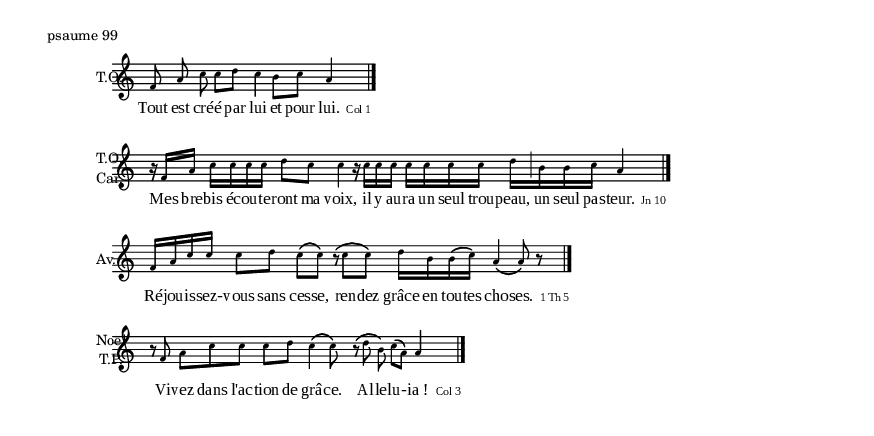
\version "2.12.0"
 \include "definitions.ly"
 \markup {psaume 99 }



\relative a' { 
	\new Staff {
		\cadenzaOn
		\set Staff.instrumentName = \markup{ \center-column { T.O. } }
		\times 2/3 { f8 a c }
		c[ d]
		c4
		b8[ c]
		a4
		\endBar
	}
	\addlyrics {
		Tout est cré -- é par lui et pour lui. 
		\markup { \citation #"Col 1" } 
	}
}

\relative a' { 
	\new Staff {
		\cadenzaOn
		\set Staff.instrumentName = \markup{ \center-column { T.O. Car. } }
		r16 f[ a]
		c16[ c c c]  d8[ c] c4 \pespace
		r16 c[ c c]
		c16[ c c c]
		d16[\cesure b b c]
		a4
		
		\endBar
	}
	\addlyrics {
		Mes bre -- bis éc -- ou -- te -- ront ma voix, il y au -- ra un seul trou -- peau, un seul pas -- teur.
		\markup { \citation #"Jn 10" } 
	}
}
\relative a' { 
	\new Staff {
		\cadenzaOn
		\set Staff.instrumentName = \markup{ \center-column { Av. } }
		f16[ a c c]
		c8[ d]  c8[\( c\)] \pespace
		\times 2/3 { r8\( c[ c]\) }
		d16[ b b\( c\)]
		a4\( a8\) r8
		\endBar
	}
	\addlyrics {
		Ré -- jou -- is -- sez- -- vous sans ces -- se, ren -- dez grâce en tou -- tes cho -- ses.
		\markup { \citation #"1 Th 5" } 
	}
}
\relative a' { 
	\new Staff {
		\cadenzaOn
		\set Staff.instrumentName = \markup{ \center-column { Noël T.P. } }
		r8 f
		\times 2/3 { a[ c c] }
		c[ d]
		\times 2/3 { c4\( c8\) }
		
\espall \pespace
		\times 2/3 { r
\( d b\) }
		c[\( a\)]
		a4
		
		\endBar
	}
	\addlyrics {
		Vi -- vez dans l'ac -- tion de grâ -- ce. "Al" -- le -- lu -- - -- "ia !"
		\markup { \citation #"Col 3" } 
	}
}
